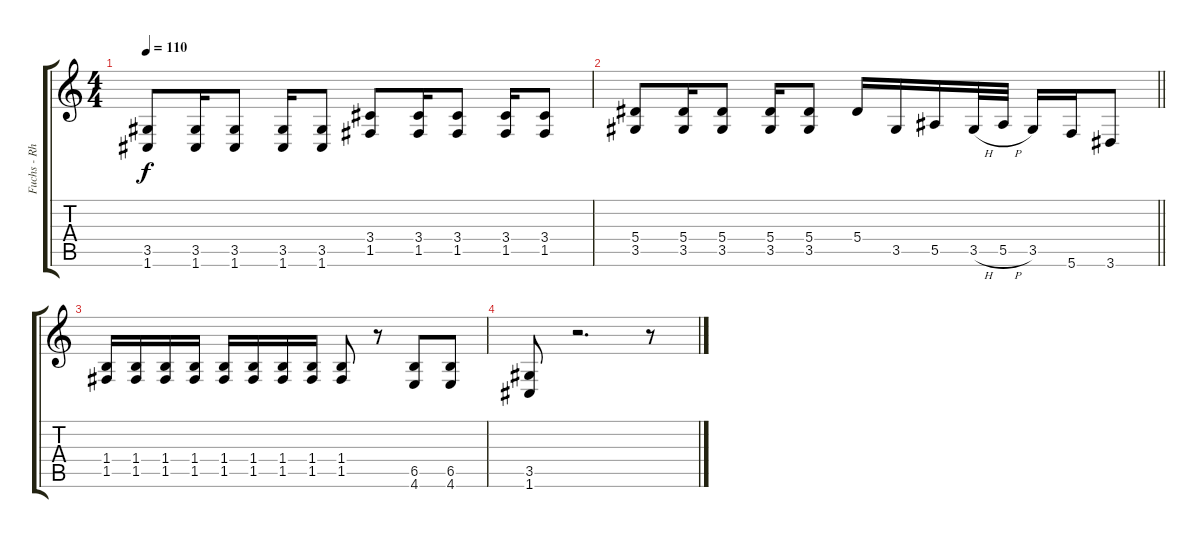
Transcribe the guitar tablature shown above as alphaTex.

\track ("Fuchs - Rhythm Guitar" "Fuchs - Rh") {instrument distortionguitar}
\staff {score tabs}
\tuning (C4 G3 Eb3 Bb2 F2 C2) {hide}
\ts (4 4)
\tempo 110
\clef g2
\ks c
(3.5 1.6).8{dy f} (3.5 1.6).16 (3.5 1.6).8 (3.5 1.6).16 (3.5 1.6).8 (3.4 1.5).8 (3.4 1.5).16 (3.4 1.5).8 (3.4 1.5).16 (3.4 1.5).8 |
\barLineRight lightlight
(5.4 3.5).8 (5.4 3.5).16 (5.4 3.5).8 (5.4 3.5).16 (5.4 3.5).8 5.4.16 3.5.16 5.5.16 3.5{h}.32 5.5{h}.32 3.5.16 5.6.16 3.6.8 |
(1.4 1.5).16 (1.4 1.5).16 (1.4 1.5).16 (1.4 1.5).16 (1.4 1.5).16 (1.4 1.5).16 (1.4 1.5).16 (1.4 1.5).16 (1.4 1.5).8 r.8 (6.5 4.6).8 (6.5 4.6).8 |
(3.5 1.6).8 r.2{d} r.8
